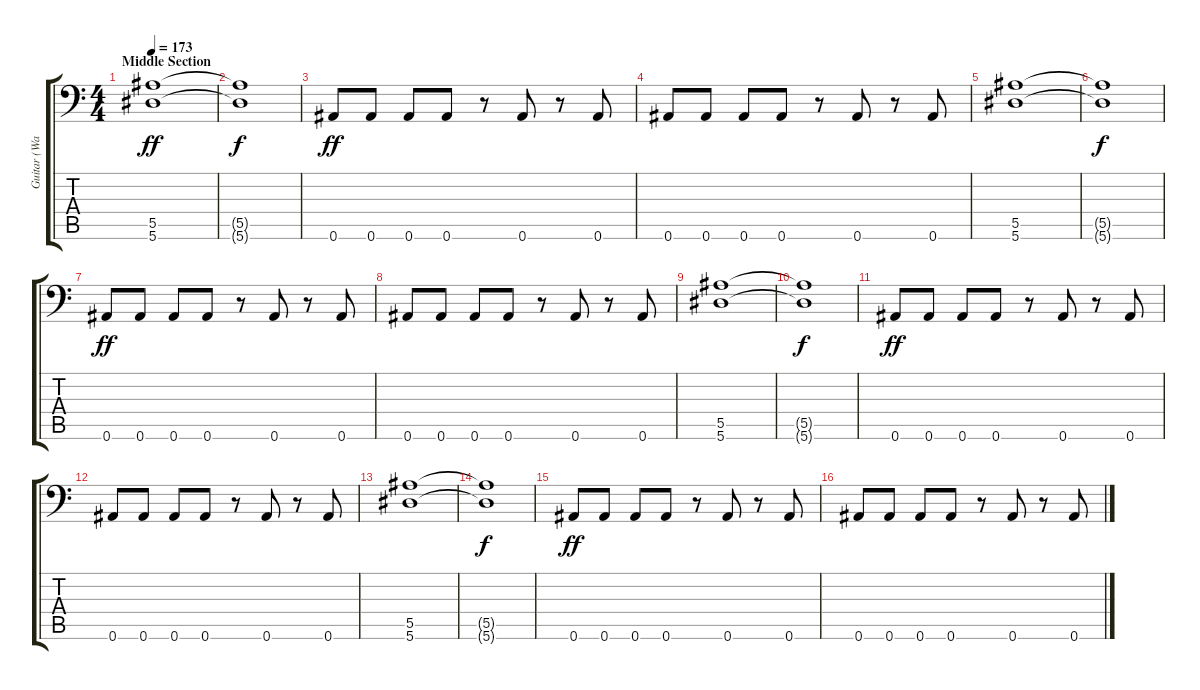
\track ("Guitar (Wayne Static)" "Guitar (Wa") {instrument overdrivenguitar}
\staff {score tabs}
\tuning (C4 G3 Eb3 Bb2 F2 Bb1) {hide}
\ts (4 4)
\section ("" "Middle Section")
\tempo 173
\clef f4
\ks c
(5.5 5.6).1{dy ff} |
(5.5{t} 5.6{t}).1{dy f} |
0.6.8{dy ff} 0.6.8 0.6.8 0.6.8 r.8 0.6.8 r.8 0.6.8 |
0.6.8 0.6.8 0.6.8 0.6.8 r.8 0.6.8 r.8 0.6.8 |
(5.5 5.6).1 |
(5.5{t} 5.6{t}).1{dy f} |
0.6.8{dy ff} 0.6.8 0.6.8 0.6.8 r.8 0.6.8 r.8 0.6.8 |
0.6.8 0.6.8 0.6.8 0.6.8 r.8 0.6.8 r.8 0.6.8 |
(5.5 5.6).1 |
(5.5{t} 5.6{t}).1{dy f} |
0.6.8{dy ff} 0.6.8 0.6.8 0.6.8 r.8 0.6.8 r.8 0.6.8 |
0.6.8 0.6.8 0.6.8 0.6.8 r.8 0.6.8 r.8 0.6.8 |
(5.5 5.6).1 |
(5.5{t} 5.6{t}).1{dy f} |
0.6.8{dy ff} 0.6.8 0.6.8 0.6.8 r.8 0.6.8 r.8 0.6.8 |
0.6.8 0.6.8 0.6.8 0.6.8 r.8 0.6.8 r.8 0.6.8
